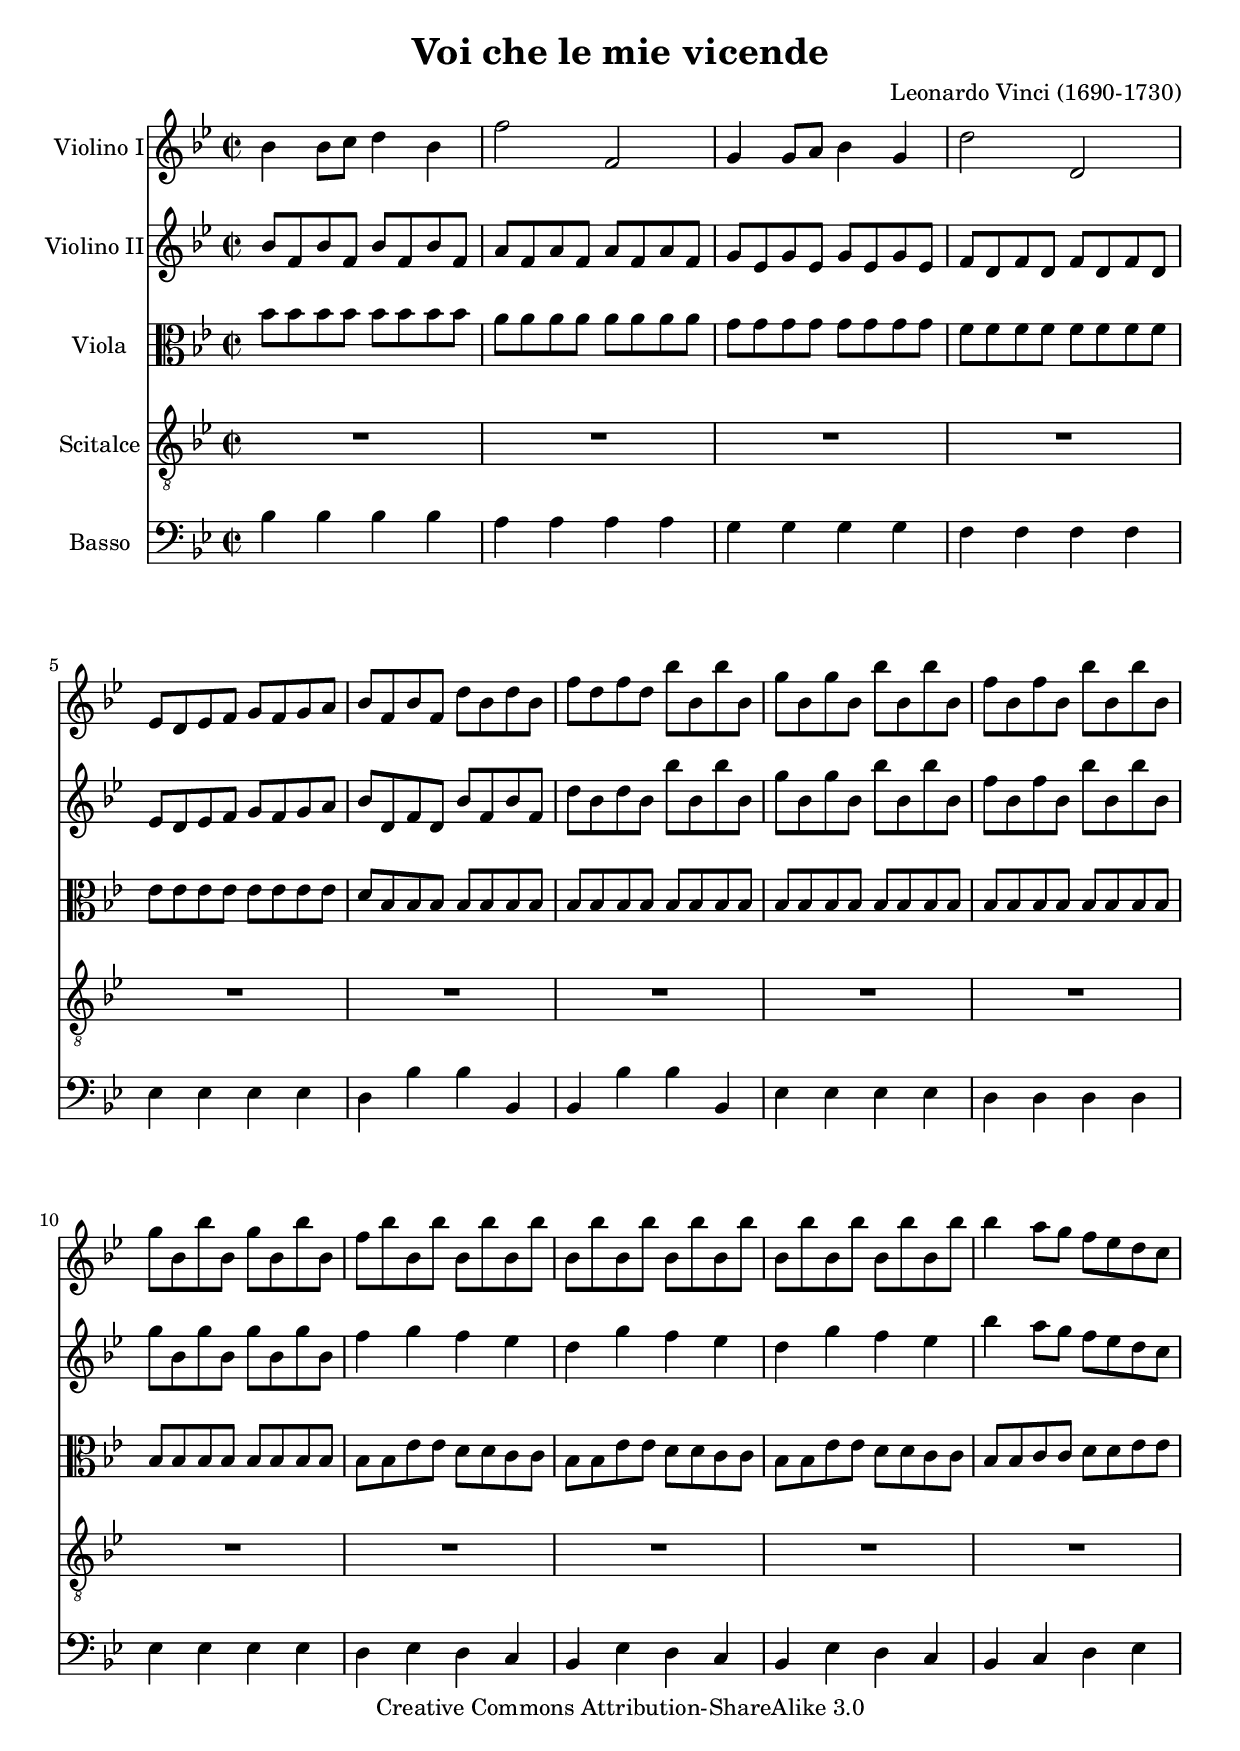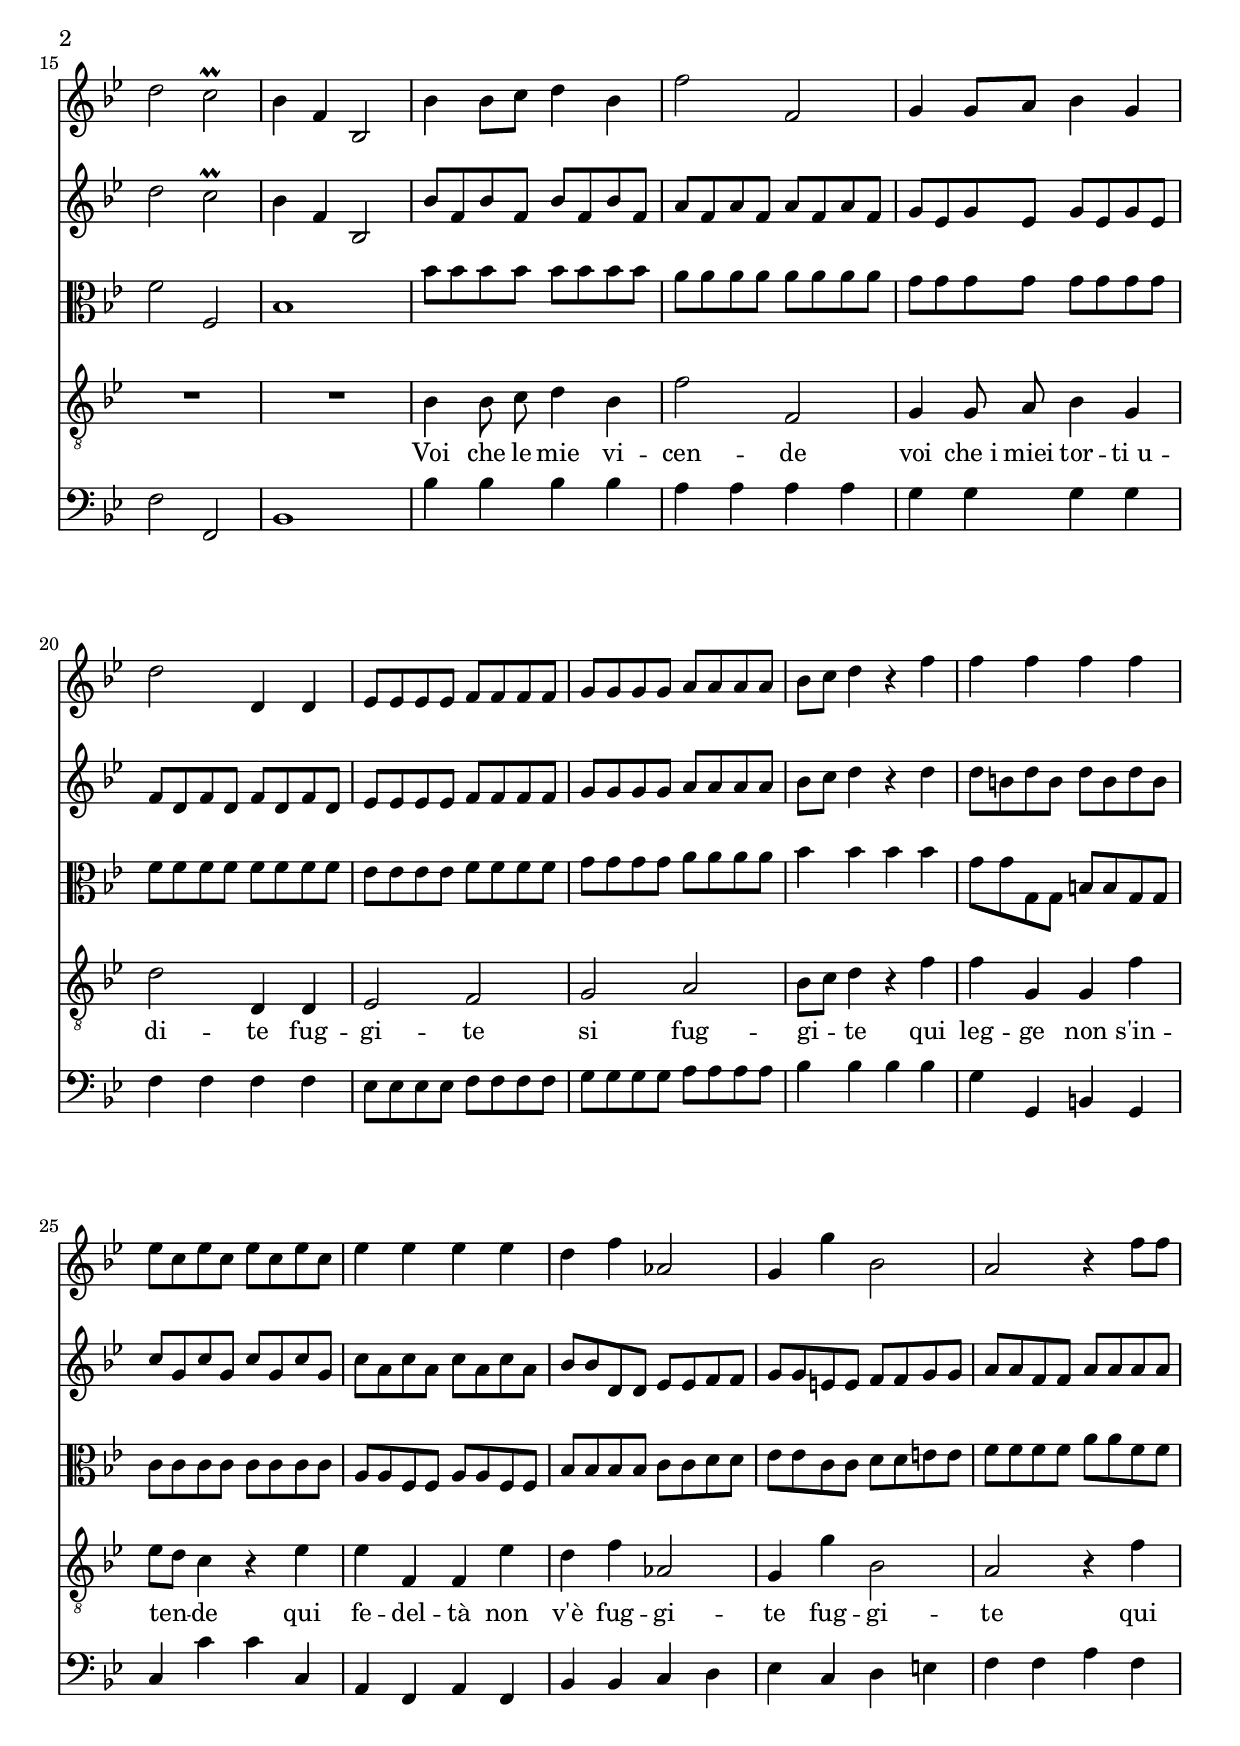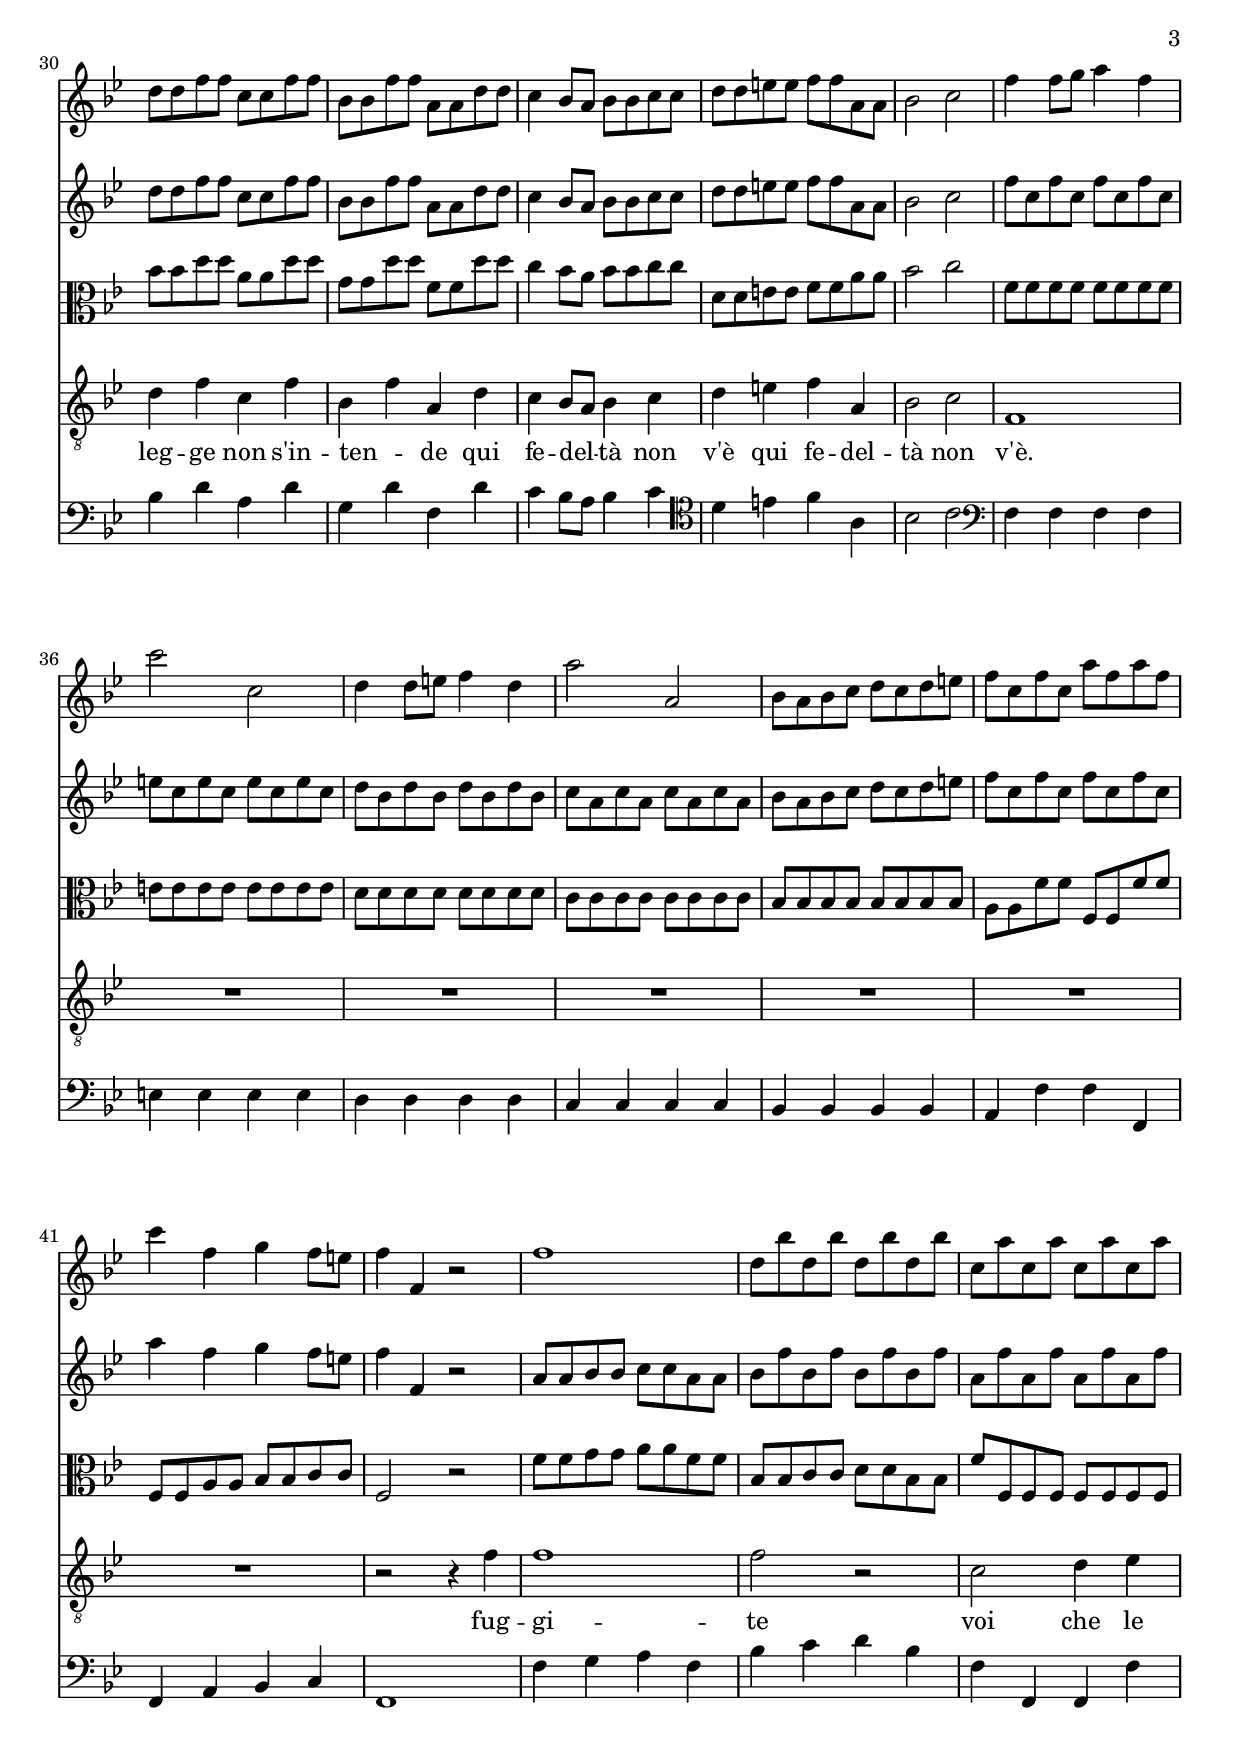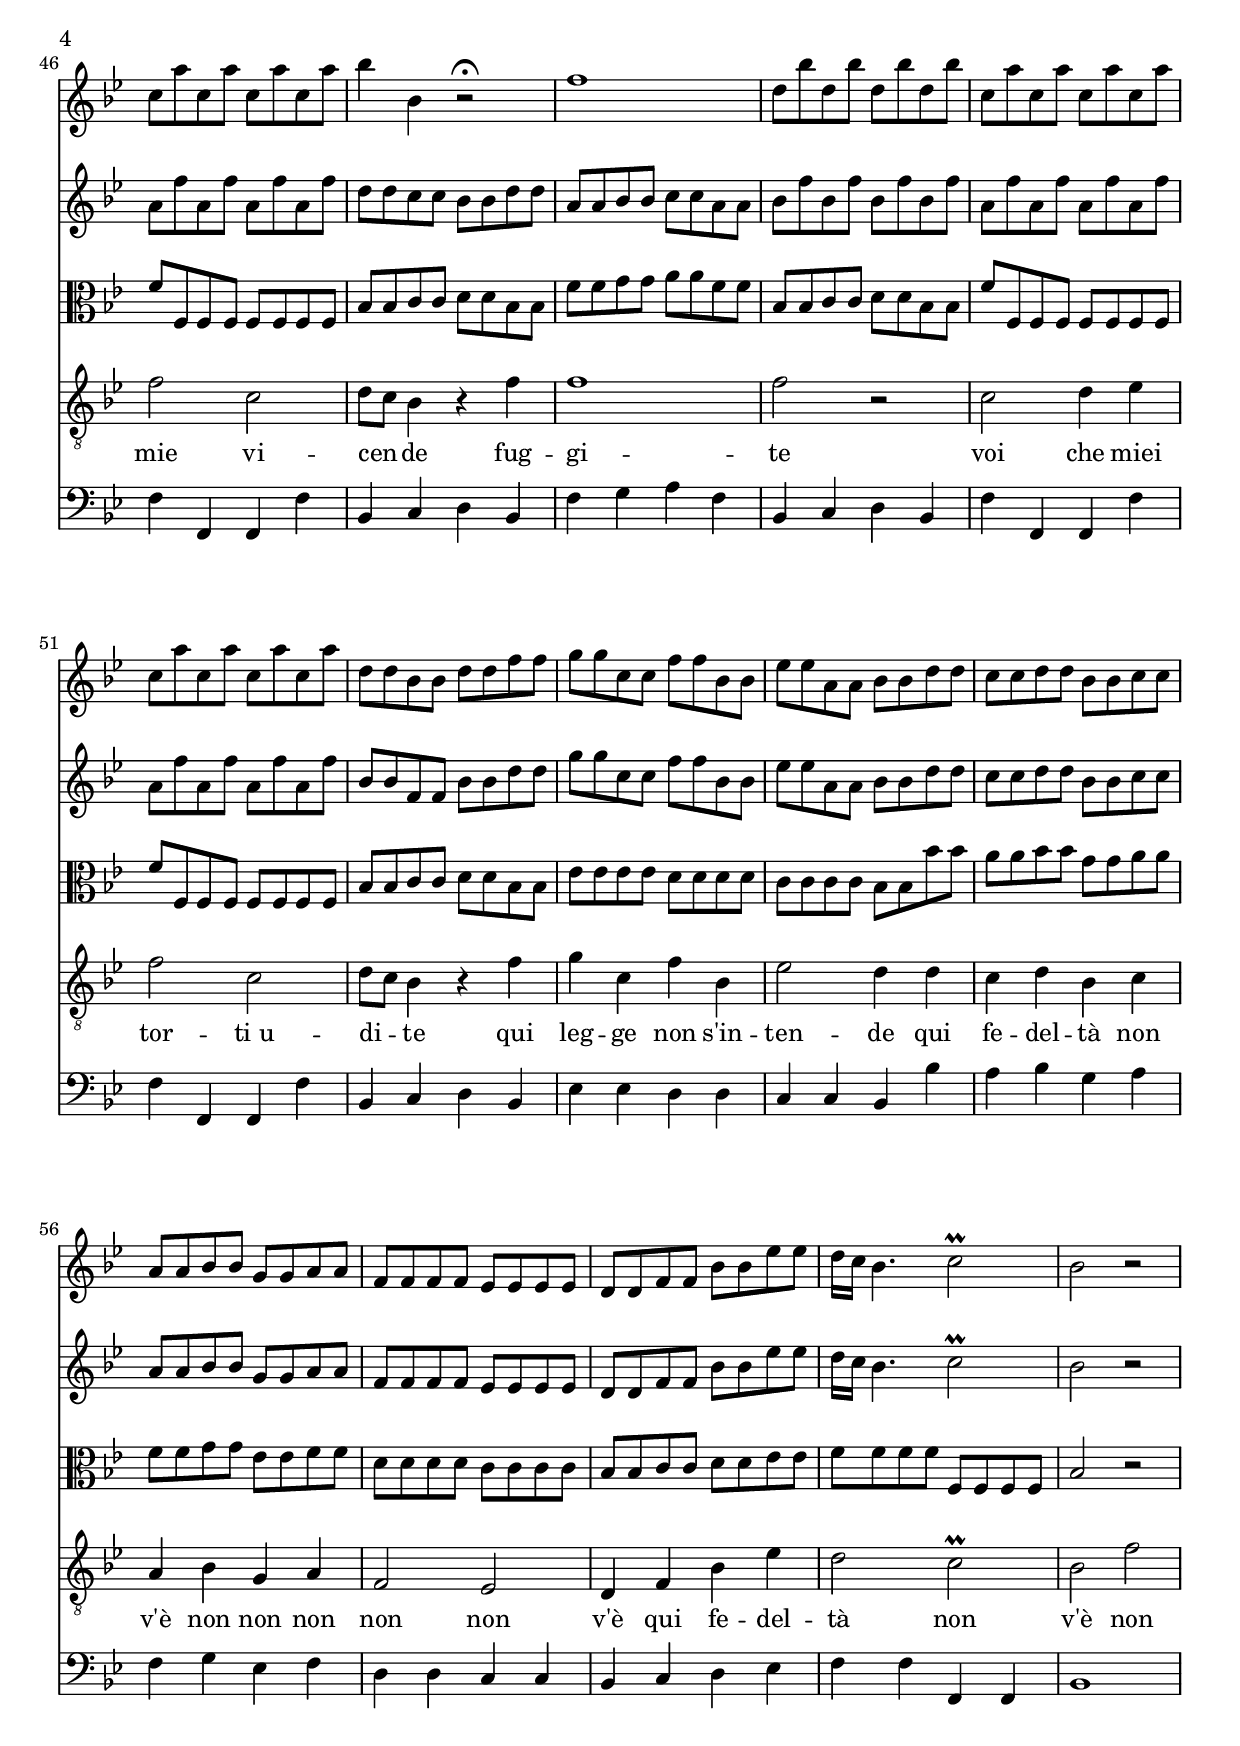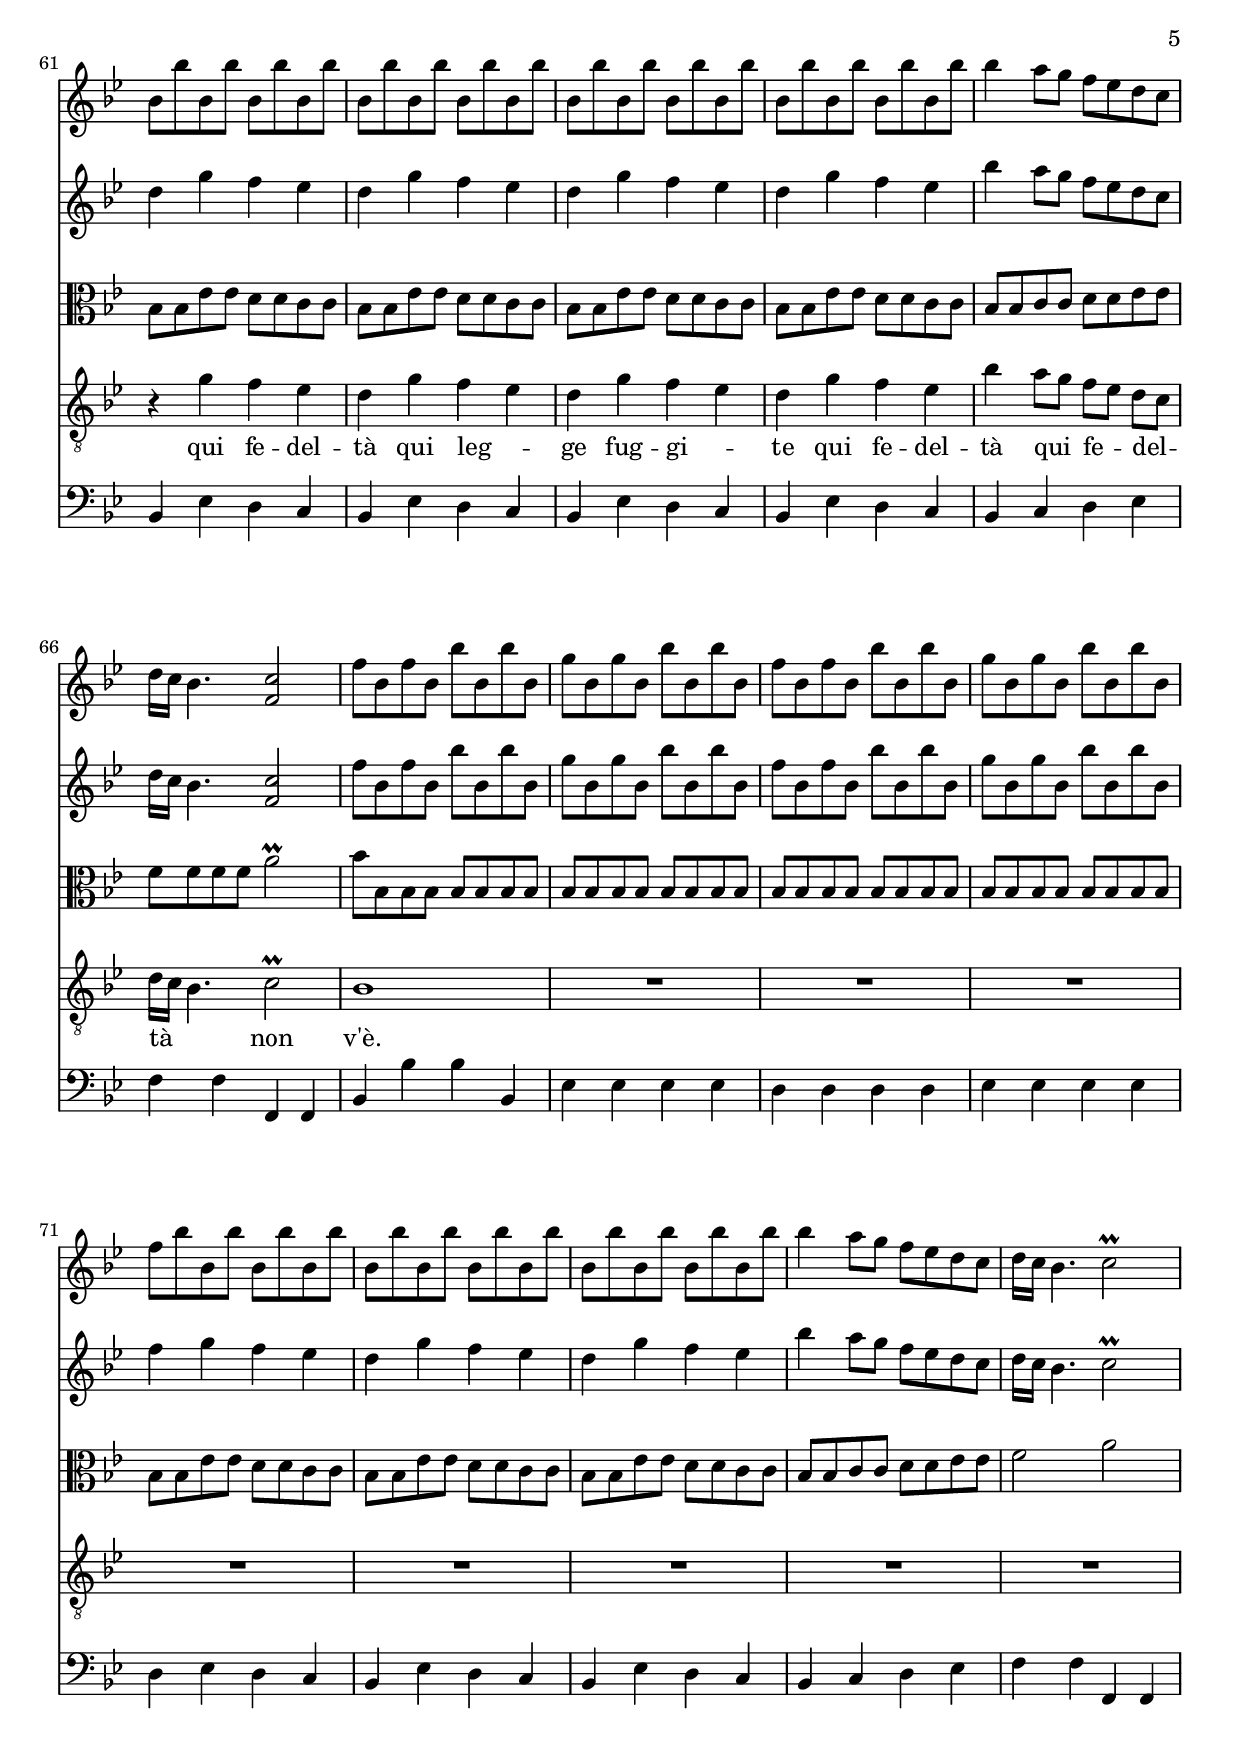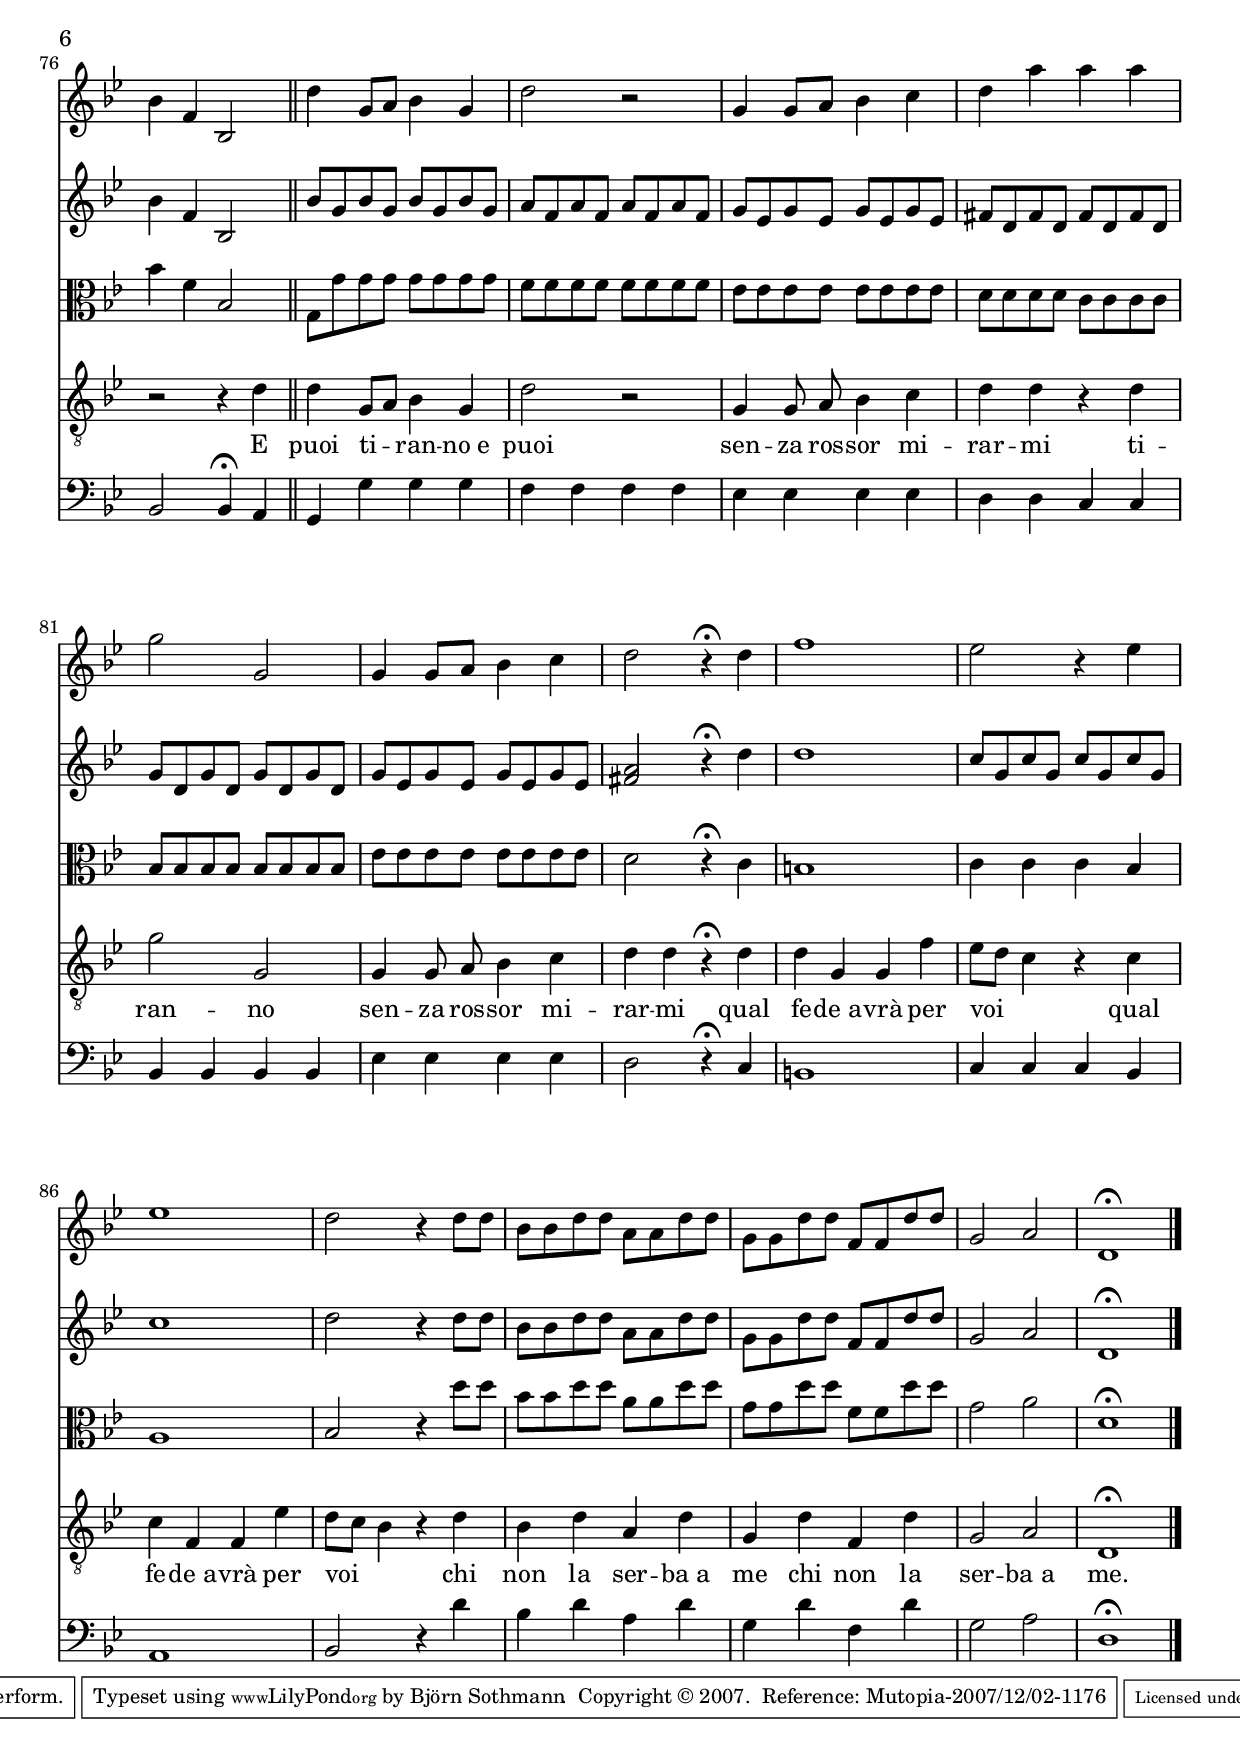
% Created on Tue Nov 27 19:42:26 CET 2007
\version "2.10.33"

\header {
	title = "Voi che le mie vicende"
	composer = "Leonardo Vinci (1690-1730)"
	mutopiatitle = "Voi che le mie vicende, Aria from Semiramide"
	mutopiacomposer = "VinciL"
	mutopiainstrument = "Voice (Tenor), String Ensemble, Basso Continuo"
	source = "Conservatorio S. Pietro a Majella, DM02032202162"
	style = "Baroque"
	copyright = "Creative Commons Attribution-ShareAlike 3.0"
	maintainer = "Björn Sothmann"
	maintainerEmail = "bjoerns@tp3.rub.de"
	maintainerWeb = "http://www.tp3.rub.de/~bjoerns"
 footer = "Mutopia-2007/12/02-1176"
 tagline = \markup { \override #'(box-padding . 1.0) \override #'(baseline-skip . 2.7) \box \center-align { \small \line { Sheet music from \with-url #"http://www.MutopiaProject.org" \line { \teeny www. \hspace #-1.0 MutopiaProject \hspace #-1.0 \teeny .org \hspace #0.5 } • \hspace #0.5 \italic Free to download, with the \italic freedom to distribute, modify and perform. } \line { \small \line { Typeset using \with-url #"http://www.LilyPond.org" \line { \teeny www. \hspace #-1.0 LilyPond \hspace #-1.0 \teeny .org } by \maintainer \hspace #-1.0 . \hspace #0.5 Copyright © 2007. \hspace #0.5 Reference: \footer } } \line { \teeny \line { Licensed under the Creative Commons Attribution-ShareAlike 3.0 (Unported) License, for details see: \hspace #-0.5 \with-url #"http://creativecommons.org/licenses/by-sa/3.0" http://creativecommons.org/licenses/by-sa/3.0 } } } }
}

\include "deutsch.ly"

verse= \lyricmode {
Voi che le mie vi -- cen -- de voi che_i miei tor -- ti_u -- di -- te fug -- gi -- te si fug -- gi -- te qui leg -- ge non s'in -- ten -- de qui fe -- del -- tà non v'è fug -- gi -- te fug -- gi -- te qui leg -- ge non s'in -- ten -- de qui fe -- del -- tà non v'è qui fe -- del -- tà non v'è. fug -- gi -- te voi che le mie vi -- cen -- de fug -- gi -- te voi che miei tor -- ti_u -- di -- te qui leg -- ge non s'in -- ten -- de qui fe -- del -- tà non v'è non non non non non v'è qui fe -- del -- tà non v'è non qui fe -- del -- tà qui leg -- ge fug -- gi -- te qui fe -- del -- tà qui fe -- del -- tà non v'è.
E puoi ti -- ran -- no_e puoi sen -- za ros -- sor mi -- rar -- mi ti -- ran -- no sen -- za ros -- sor mi -- rar -- mi qual fe -- de_a -- vrà per voi qual fe -- de_a -- vrà per voi chi non la ser -- ba_a me chi non la ser -- ba_a me.
}
 

staffViolin = \new Staff  {
	\time 2/2
	\override Score.MetronomeMark #'stencil = ##f
	\tempo 4 = 200 
	\set Staff.instrumentName="Violino I"
	\set Staff.midiInstrument="violin"
	\key b \major
	\clef treble
	\relative c'' {
		b4 b8 c d4 b |
		f'2 f, |
		g4 g8 a b4 g |
		d'2 d, |
		es8 d es f g f g a |
		b f b f d' b d b |
		f' d f d b' b, b' b, |
		g' b, g' b, b' b, b' b, |
		f' b, f'  b, b' b, b' b, |
		g' b, b' b, g' b, b' b, |
		f' b b, b' b, b' b, b' |
		b, b' b, b' b, b' b, b' |
		b, b' b, b' b, b' b, b' |
		b4 a8 g f es d c |
		d2 c\prall |
		b4 f b,2 |
		b'4 b8 c d4 b |
		f'2 f, |
		g4 g8 a b4 g |
		d'2 d,4 d |
		es8 es es es f f f f |
		g g g g a a a a |
		b c d4 r f |
		f f f f |
		es8 c es c es c es c |
		es4 es es es |
		d f as,2 |
		g4 g' b,2 |
		a r4 f'8 f |
		d d f f c c f f |
		b, b f' f a, a d d |
		c4 b8 a b b c c |
		d d e e f f a, a |
		b2 c |
		f4 f8 g a4 f |
		c'2 c, |
		d4 d8 e f4 d |
		a'2 a, |
		b8 a b c d c d e |
		f c f c a' f a f |
		c'4 f, g f8 e |
		f4 f, r2 |
		f'1 |
		d8 b' d, b' d, b' d, b' |
		c, a' c, a' c, a' c, a' |
		c, a' c, a' c, a' c, a' |
		b4 b, r2\fermata |
		f'1 |
		d8 b' d, b' d, b' d, b' |
		c, a' c, a' c, a' c, a' |
		c, a' c, a' c, a' c, a' |
		d,8 d b b d d f f |
		g g c, c f f b, b |
		es es a, a b b d d |
		c c d d b b c c |
		a a b b g g a a |
		f f f f es es es es |
		d d f f b b es es |
		d16 c b4. c2\prall |
		b r |
		b8 b' b, b' b, b' b, b' |
		b, b' b, b' b, b' b, b' |
		b, b' b, b' b, b' b, b' |
		b, b' b, b' b, b' b, b' |
		b4 a8 g f es d c |
		d16 c b4. <c f,>2 |
		f8 b, f' b, b' b, b' b, |
		g' b, g' b, b' b, b' b, |
		f' b, f' b, b' b, b' b, |
		g' b, g' b, b' b, b' b, |
		f' b b, b' b, b' b, b' |
		b, b' b, b' b, b' b, b' |
		b, b' b, b' b, b' b, b' |
		b4 a8 g f es d c |
		d16 c b4. c2\prall |
		b4 f b,2 \bar "||" |
		d'4 g,8 a b4 g |
		d'2 r |
		g,4 g8 a b4 c |
		d a' a a |
		g2 g, |
		g4 g8 a b4 c |
		d2 r4\fermata d |
		f1 |
		es2 r4 es |
		es1 |
		d2 r4 d8 d |
		b b d d a a d d |
		g, g d' d f, f d' d |
		g,2 a |
		d,1\fermata |
	\bar "|."
	}

}
staffViolinII = \new Staff  {
	\set Staff.instrumentName="Violino II"
	\set Staff.midiInstrument="violin"
	\key b \major
	\clef treble
	\relative c'' {
		b8 f b f b f b f |
		a f a f a f a f |
		g es g es g es g es |
		f d f d f d f d |
		es d es f g f g a |
		b d, f d b' f b f |
		d' b d b b' b, b' b, |
		g' b, g' b, b' b, b' b, |
		f' b, f'  b, b' b, b' b, |
		g' b, g' b, g' b, g' b, |
		f'4 g f es |
		d g f es |
		d g f es |
		b' a8 g f es d c |
		d2 c\prall |
		b4 f b,2 |
		b'8 f b f b f b f |
		a f a f a f a f |
		g es g es g es g es |
		f d f d f d f d |
		es es es es f f f f |
		g g g g a a a a |
		b c d4 r d |
		d8 h d h d h d h |
		c g c g c g c g |
		c a c a c a c a |
		b b d, d es es f f |
		g g e e f f g g |
		a a f f a a a a |
		d d f f c c f f |
		b, b f' f a, a d d |
		c4 b8 a b b c c |
		d d e e f f a, a |
		b2 c |
		f8 c f c f c f c |
		e c e c e c e c |
		d b d b d b d b |
		c a c a c a c a |
		b a b c d c d e |
		f c f c f c f c |
		a'4 f g f8 e |
		f4 f, r2 |
		a8 a b b c c a a |
		b f' b, f' b, f' b, f' |
		a, f' a, f' a, f' a, f' |
		a, f' a, f' a, f' a, f' |
		d d c c b b d d |
		a a b b c c a a |
		b f' b, f' b, f' b, f' |
		a, f' a, f' a, f' a, f' |
		a, f' a, f' a, f' a, f' |
		b, b f f b b d d |
		g g c, c f f b, b |
		es es a, a b b d d |
		c c d d b b c c |
		a a b b g g a a |
		f f f f es es es es |
		d d f f b b es es |
		d16 c b4. c2\prall |
		b r |
		d4 g f es |
		d g f es |
		d g f es |
		d g f es |
		b'4 a8 g f es d c |
		d16 c b4. <c f,>2 |
		f8 b, f' b, b' b, b' b, |
		g' b, g' b, b' b, b' b, |
		f' b, f' b, b' b, b' b, |
		g' b, g' b, b' b, b' b, |
		f'4 g f es |
		d g f es |
		d g f es |
		b'4 a8 g f es d c |
		d16 c b4. c2\prall |
		b4 f b,2 \bar "||" |
		b'8 g b g b g b g |
		a f a f a f a f |
		g es g es g es g es |
		fis d fis d fis d fis d |
		g d g d g d g d |
		g es g es g es g es |
		<fis a>2 r4\fermata d' |
		d1 |
		c8 g c g c g c g |
		c1 |
		d2 r4 d8 d |
		b b d d a a d d |
		g, g d' d f, f d' d |
		g,2 a |
		d,1\fermata |
	\bar "|."
	}

}
staffViola = \new Staff  {
	\set Staff.instrumentName="Viola"
	\set Staff.midiInstrument="viola"
	\key b \major
	\clef alto
	\relative c'' {
		b8 b b b b b b b |
		a a a a a a a a |
		g g g g g g g g |
		f f f f f f f f |
		es es es es es es es es |
		d b b b b b b b |
		b b b b b b b b |
		b b b b b b b b |
		b b b b b b b b |
		b b b b b b b b |
		b b es es d d c c |
		b b es es d d c c |
		b b es es d d c c |
		b b c c d d es es |
		f2 f, |
		b1 |
		b'8 b b b b b b b |
		a a a a a a a a |
		g g g g g g g g |
		f f f f f f f f |
		es es es es f f f f |
		g g g g a a a a |
		b4 b b b |
		g8 g g, g h h g g |
		c c c c c c c c |
		a a f f a a f f |
		b b b b c c d d |
		es es c c d d e e |
		f f f f a a f f |
		b b d d a a d d |
		g, g d' d f, f d' d |
		c4 b8 a b b c c |
		d, d e e f f a a |
		b2 c |
		f,8 f f f f f f f |
		e e e e e e e e |
		d d d d d d d d |
		c c c c c c c c |
		b b b b b b b b |
		a a f' f f, f f' f |
		f, f a a b b c c |
		f,2 r |
		f'8 f g g a a f f |
		b, b c c d d b b |
		f' f, f f f f f f |
		f' f, f f f f f f |
		b b c c d d b b |
		f' f g g a a f f |
		b, b c c d d b b |
		f' f, f f f f f f |
		f' f, f f f f f f |
		b b c c d d b b |
		es es es es d d d d |
		c c c c b b b' b |
		a a b b g g a a |
		f f g g es es f f |
		d d d d c c c c |
		b b c c d d es es |
		f f f f f, f f f |
		b2 r |
		b8 b es es d d c c |
		b b es es d d c c |
		b b es es d d c c |
		b b es es d d c c |
		b b c c d d es es |
		f f f f a2\prall |
		b8 b, b b b b b b |
		b b b b b b b b |
		b b b b b b b b |
		b b b b b b b b |
		b b es es d d c c |
		b b es es d d c c |
		b b es es d d c c |
		b b c c d d es es |
		f2 a |
		b4 f b,2 \bar "||" |
		g8 g' g g g g g g |
		f f f f f f f f |
		es es es es es es es es |
		d d d d c c c c |
		b b b b b b b b |
		es es es es es es es es |
		d2 r4\fermata c |
		h1 |
		c4 c c b |
		a1 |
		b2 r4 d'8 d |
		b b d d a a d d |
		g, g d' d f, f d' d |
		g,2 a |
		d,1\fermata |
	\bar "|."
	}

}
staffTenor = \new Staff  {
	\set Staff.instrumentName="Scitalce"
	\set Staff.midiInstrument="oboe"
	\key b \major
	\clef "G_8"
	\relative c' {
		\context Voice = "melodyTen" {
			\dynamicUp
			\autoBeamOff
			R1*16 |
			b4 b8 c d4 b |
			f'2 f, |
			g4 g8 a b4 g |
			d'2 d,4 d |
			es2 f |
			g a |
			b8[ c] d4 r f |
			f g, g f' |
			es8[ d] c4 r es |
			es f, f es' |
			d f as,2 |
			g4 g' b,2 |
			a r4 f' |
			d4 f c f |
			b,\melisma f'\melismaEnd a, d |
			c b8[ a] b4 c |
			d e f a, |
			b2 c |
			f,1 |
			R1*6 |
			r2 r4 f' |
			f1 |
			f2 r |
			c d4 es |
			f2 c |
			d8[ c] b4 r f' |
			f1 |
			f2 r |
			c d4 es |
			f2 c |
			d8[ c] b4 r f' |
			g c, f b, |
			es2 d4 d |
			c d b c |
			a b g a |
			f2 es |
			d4 f b es4 |
			d2 c\prall |
			b f' |
			r4 g f es |
			d g f\melisma es\melismaEnd |
			d g f\melisma es\melismaEnd |
			d g f es |
			b' a8[ g] f[ es] d[ c] |
			d16[\melisma c] b4.\melismaEnd c2\prall |
			b1 |
			R1*8 |
			r2 r4 d \bar "||" |
			d g,8[ a] b4 g |
			d'2 r |
			g,4 g8 a b4 c |
			d d r d |
			g2 g, |
			g4 g8 a b4 c |
			d d r\fermata d |
			d g, g f' |
			es8[\melisma d] c4\melismaEnd r c |
			c f, f es' |
			d8[\melisma c] b4\melismaEnd r d |
			b d a d |
			g, d' f, d' |
			g,2 a |
			d,1\fermata |
		}

	\bar "|."
	}

}
staffCello = \new Staff  {
	\set Staff.instrumentName="Basso"
	\set Staff.midiInstrument="harpsichord"
	\key b \major
	\clef bass
	\relative c' {
		b4 b b b |
		a a a a |
		g g g g |
		f f f f |
		es es es es |
		d b' b b, |
		b b' b b, |
		es es es es |
		d d d d |
		es es es es |
		d es d c |
		b es d c |
		b es d c |
		b c d es |
		f2 f, |
		b1 |
		b'4 b b b |
		a a a a |
		g g g g |
		f f f f |
		es8 es es es f f f f |
		g g g g a a a a |
		b4 b b b |
		g g, h g |
		c c' c c, |
		a f a f |
		b b c d |
		es c d e |
		f f a f |
		b d a d |
		g, d' f, d' |
		c b8 a b4 c |
		\clef tenor d e f a, |
		b2 c |
		\clef bass f,4 f f f |
		e e e e |
		d d d d |
		c c c c |
		b b b b |
		a f' f f, |
		f a b c |
		f,1 |
		f'4 g a f |
		b c d b |
		f f, f f' |
		f f, f f' |
		b, c d b |
		f' g a f |
		b, c d b |
		f' f, f f' |
		f f, f f' |
		b, c d b |
		es es d d |
		c c b b' |
		a b g a |
		f g es f |
		d d c c |
		b c d es |
		f f f, f |
		b1 |
		b4 es d c |
		b es d c |
		b es d c |
		b es d c |
		b c d es |
		f f f, f |
		b b' b b, |
		es es es es |
		d d d d |
		es es es es |
		d es d c |
		b es d c |
		b es d c |
		b c d es |
		f f f, f |
		b2 b4\fermata a \bar "||" |
		g g' g g |
		f f f f |
		es es es es |
		d d c c |
		b b b b |
		es es es es |
		d2 r4\fermata c |
		h1 |
		c4 c c b |
		a1 |
		b2 r4 d' |
		b d a d |
		g, d' f, d' |
		g,2 a |
		d,1\fermata |
	\bar "|."
	}

}


\score {
	<<
		\staffViolin
		\staffViolinII
		\staffViola
		\staffTenor
		\context Lyrics = "lmelodyTen" \lyricmode  { \lyricsto "melodyTen" \verse }
		
		\staffCello
	>>
	
	\midi {
	}

	\layout  {
	}
}

\paper {
}

